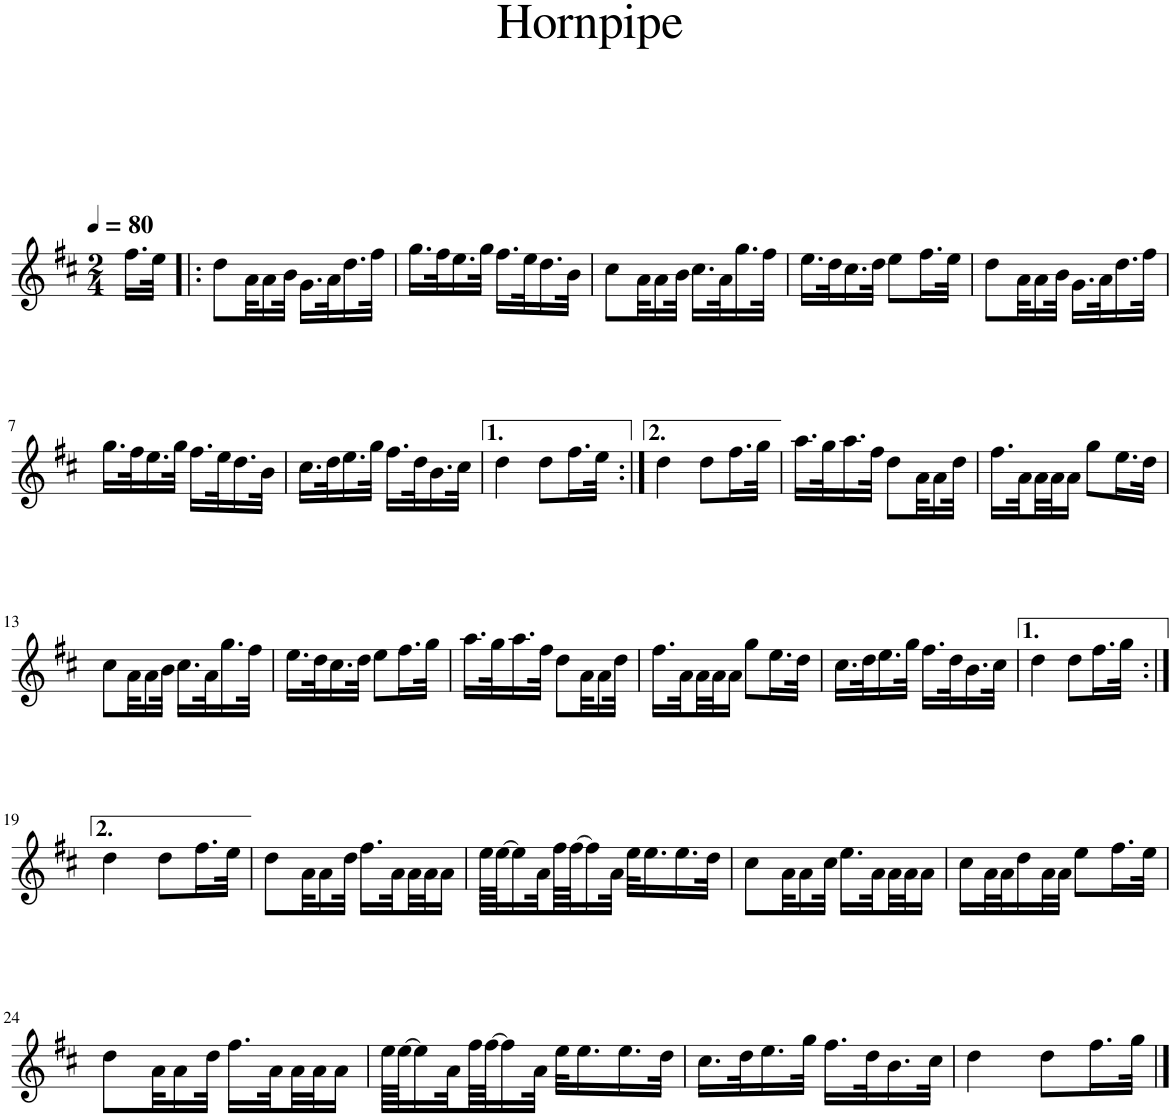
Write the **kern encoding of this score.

**kern
*part1
*staff1
*I"Piano
*I'Pno.
*clefG2
*k[f#c#]
*M2/4
*MM80
=1
16.ff#\LL
32ee\JJk
=2!|:
8dd\L
32a\KL
16a\
32b\JJk
16.g\LL
32a\K
16.dd\
32ff#\JJk
=3
16.gg\LL
32ff#\K
16.ee\
32gg\JJk
16.ff#\LL
32ee\K
16.dd\
32b\JJk
=4
8cc#\L
32a\KL
16a\
32b\JJk
16.cc#\LL
32a\K
16.gg\
32ff#\JJk
=5
16.ee\LL
32dd\K
16.cc#\
32dd\JJk
8ee\L
16.ff#\L
32ee\JJk
=6
8dd\L
32a\KL
16a\
32b\JJk
16.g\LL
32a\K
16.dd\
32ff#\JJk
!!LO:LB:g=z
=7
16.gg\LL
32ff#\K
16.ee\
32gg\JJk
16.ff#\LL
32ee\K
16.dd\
32b\JJk
=8
16.cc#\LL
32dd\K
16.ee\
32gg\JJk
16.ff#\LL
32dd\K
16.b\
32cc#\JJk
=9
4dd\
8dd\L
16.ff#\L
32ee\JJk
=10:|!
4dd\
8dd\L
16.ff#\L
32gg\JJk
=11
16.aa\LL
32gg\K
16.aa\
32ff#\JJk
8dd\L
32a\KL
16a\
32dd\JJk
=12
16.ff#\LL
32a\L
32a\
32a\J
16a\JJ
8gg\L
16.ee\L
32dd\JJk
!!LO:LB:g=z
=13
8cc#\L
32a\KL
16a\
32b\JJk
16.cc#\LL
32a\K
16.gg\
32ff#\JJk
=14
16.ee\LL
32dd\K
16.cc#\
32dd\JJk
8ee\L
16.ff#\L
32gg\JJk
=15
16.aa\LL
32gg\K
16.aa\
32ff#\JJk
8dd\L
32a\KL
16a\
32dd\JJk
=16
16.ff#\LL
32a\L
32a\
32a\J
16a\JJ
8gg\L
16.ee\L
32dd\JJk
=17
16.cc#\LL
32dd\K
16.ee\
32gg\JJk
16.ff#\LL
32dd\K
16.b\
32cc#\JJk
=18
4dd\
8dd\L
16.ff#\L
32gg\JJk
!!LO:LB:g=z
=19:|!
4dd\
8dd\L
16.ff#\L
32ee\JJk
=20
8dd\L
32a\KL
16a\
32dd\JJk
16.ff#\LL
32a\L
32a\
32a\J
16a\JJ
=21
64ee\LLLL
[64ee\JJ
16ee\]
32a\L
64ff#\L
[64ff#\JJ
16ff#\]
32a\JJk
32ee\KLL
16.ee\
16.ee\
32dd\JJk
=22
8cc#\L
32a\KL
16a\
32cc#\JJk
16.ee\LL
32a\L
32a\
32a\J
16a\JJ
=23
16cc#\LL
32a\L
32a\J
16dd\
32a\L
32a\JJJ
8ee\L
16.ff#\L
32ee\JJk
!!LO:LB:g=z
=24
8dd\L
32a\KL
16a\
32dd\JJk
16.ff#\LL
32a\L
32a\
32a\J
16a\JJ
=25
64ee\LLLL
[64ee\JJ
16ee\]
32a\L
64ff#\L
[64ff#\JJ
16ff#\]
32a\JJk
32ee\KLL
16.ee\
16.ee\
32dd\JJk
=26
16.cc#\LL
32dd\K
16.ee\
32gg\JJk
16.ff#\LL
32dd\K
16.b\
32cc#\JJk
=27
4dd\
8dd\L
16.ff#\L
32gg\JJk
==
*-
